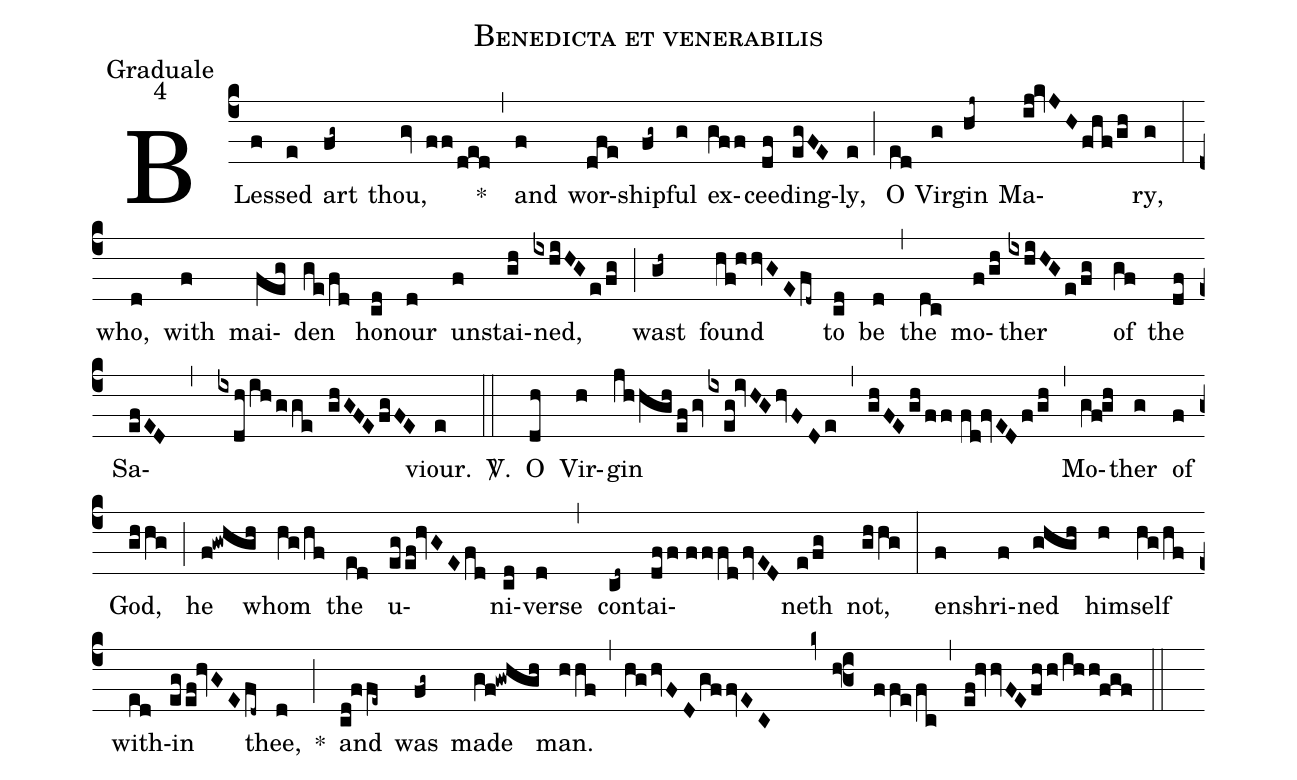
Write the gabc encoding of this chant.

name:Benedicta et venerabilis;
office-part:Graduale;
mode:4;
%%
(c4) BLes(f)sed(e) art(fg~) thou,(gv ff/ded) *(,) and(f) wor(dfe)ship(fg~)ful(g) ex(gff)cee(df)ding(egFE)ly,(e) (;) O(ed) Vir(g)gin(hj~) Ma(ij!kvJH/fhf/gh)ry,(g) (:) who,(d) with(f) mai(feg)den(ge/fd) ho(cd)nour(d) un(f)stai(gh)ned,(ixhiHGe/fg) (;) wast(gh~) found(hf!hhvGEfd~) to(cd) be(d) (,) the(dc) mo(f/gh)ther(ixhiHGe/fg) of(gf) the(df) Sa(efED,ixdh/ih/gge ghGFE/fgFE)viour.(e) <sp>V/</sp>.(::) O(dh) Vir(h)gin(jhhgh/ef/gv/ixeg!ivHG/hvFDe) (,) (ghFEgh/ff//fd!fvED/f/gh) (,) Mo(gf!gh)ther(g) of(f) God,(ghhg) (;) he(f!gwhgh) whom(hg/hf) the(ed) u(eg/ef!hvGEfd)ni(cd)verse(d) (,) con(cd~)tai(dff//fffd/fvED)neth(e/fg) not,(ghhg) (:) en(f)shri(f)ned(ghgh) him(h)self(hg/hf) with(ed)in(eg/ef!hvGE/fd~) thee,(d) *(;) and(cd!ffe~) was(fg~) made(gf!gwhgh) man.(hhf) (,) (hg/hvFD/gffvEC) (z0f3) (ffe/fc) (,) (ef!hvvFE/fhh/ihh!fgf) (::)
